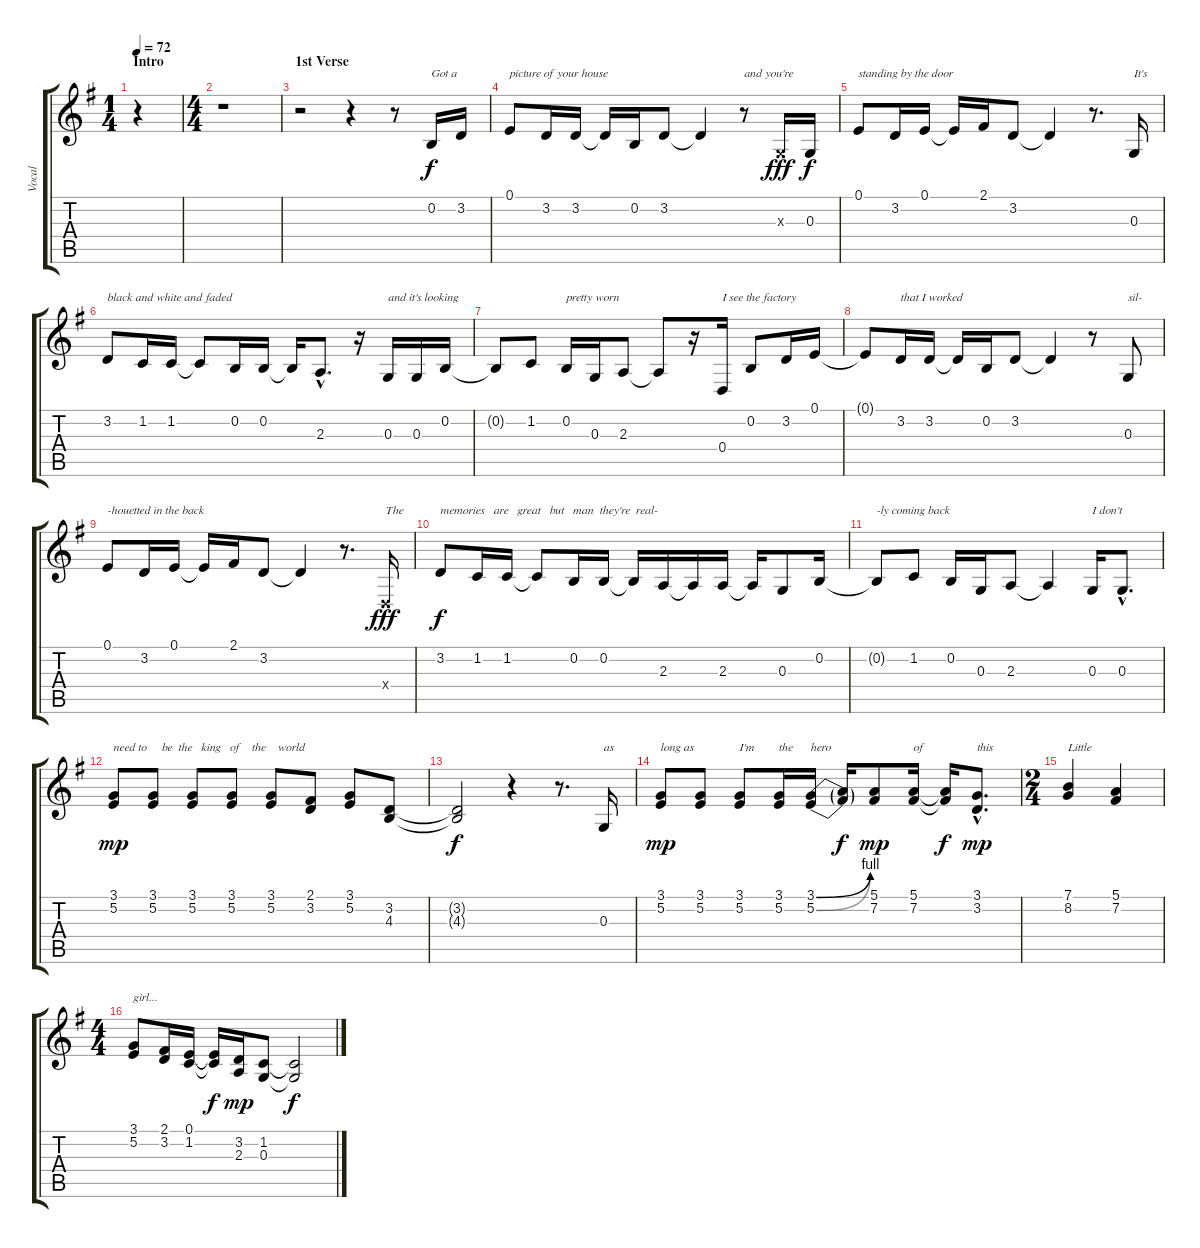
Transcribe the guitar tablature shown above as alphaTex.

\track ("Vocal" "Vocal") {instrument violin}
\staff {score tabs}
\tuning (E4 B3 G3 D3 A2 E2) {hide}
\ts (1 4)
\section ("" "Intro")
\tempo 72
\clef g2
\ks g
r.4{dy f instrument violin} |
\ts (4 4)
r.1 |
\section ("" "1st Verse")
r.2 r.4 r.8 0.2.16{txt "Got a"} 3.2.16 |
0.1.8{txt "picture of your house"} 3.2.16 3.2.16 3.2{t}.16 0.2.16 3.2.8 3.2{t}.4 r.8{txt "and you're"} 0.3{x}.16{dy fff} 0.3.16{dy f} |
0.1.8{txt "standing by the door"} 3.2.16 0.1.16 0.1{t}.16 2.1.16 3.2.8 3.2{t}.4 r.8{d} 0.3.16{txt "It's"} |
3.2.8{txt "black and white and faded"} 1.2.16 1.2.16 1.2{t}.8 0.2.16 0.2.16 0.2{t}.16 2.3{hac}.8{d} r.16 0.3.16{txt "and it's looking"} 0.3.16 0.2.16 |
0.2{t}.8 1.2.8 0.2.16{txt "pretty worn"} 0.3.16 2.3.8 2.3{t}.8 r.16 0.4.16{txt "I see the factory"} 0.2.8 3.2.16 0.1.16 |
0.1{t}.8 3.2.16{txt "that I worked"} 3.2.16 3.2{t}.16 0.2.16 3.2.8 3.2{t}.4 r.8 0.3.8{txt "sil-"} |
0.1.8{txt "-houetted in the back"} 3.2.16 0.1.16 0.1{t}.16 2.1.16 3.2.8 3.2{t}.4 r.8{d} 0.4{x}.16{txt "The" dy fff} |
3.2.8{txt "memories   are   great   but   man  they're  real-" dy f} 1.2.16 1.2.16 1.2{t}.8 0.2.16 0.2.16 0.2{t}.16 2.3.16 2.3{t}.16 2.3.16 2.3{t}.16 0.3.8 0.2.16 |
0.2{t}.8{txt "-ly coming back"} 1.2.8 0.2.16 0.3.16 2.3.8 2.3{t}.4 0.3.16{txt "I don't"} 0.3{hac}.8{d} |
(3.1 5.2).8{txt "need to     be  the   king   of    the    world" dy mp} (3.1 5.2).8 (3.1 5.2).8 (3.1 5.2).8 (3.1 5.2).8 (2.1 3.2).8 (3.1 5.2).8 (3.2 4.3).8 |
(3.2{t} 4.3{t}).2{dy f} r.4 r.8{d} 0.3.16{txt "as"} |
(3.1 5.2).8{txt "long as" dy mp} (3.1 5.2).8 (3.1 5.2).8{txt "I'm"} (3.1 5.2).16{txt "the"} (3.1{be (bend 0 0 60 4)} 5.2{be (bend 0 0 60 4)}).16{txt "hero"} (3.1{t} 5.2{t}).16{dy f} (5.1 7.2).8{dy mp} (5.1 7.2).16{txt "of"} (5.1{t} 7.2{t}).16{dy f} (3.1{hac} 3.2{hac}).8{d txt "this" dy mp} |
\ts (2 4)
(7.1 8.2).4{txt "Little"} (5.1 7.2).4 |
\ts (4 4)
(3.1 5.2).8{txt "girl..."} (2.1 3.2).16 (0.1 1.2).16 (0.1{t} 1.2{t}).16{dy f} (3.2 2.3).16{dy mp} (1.2 0.3).8 (1.2{t} 0.3{t}).2{dy f}
